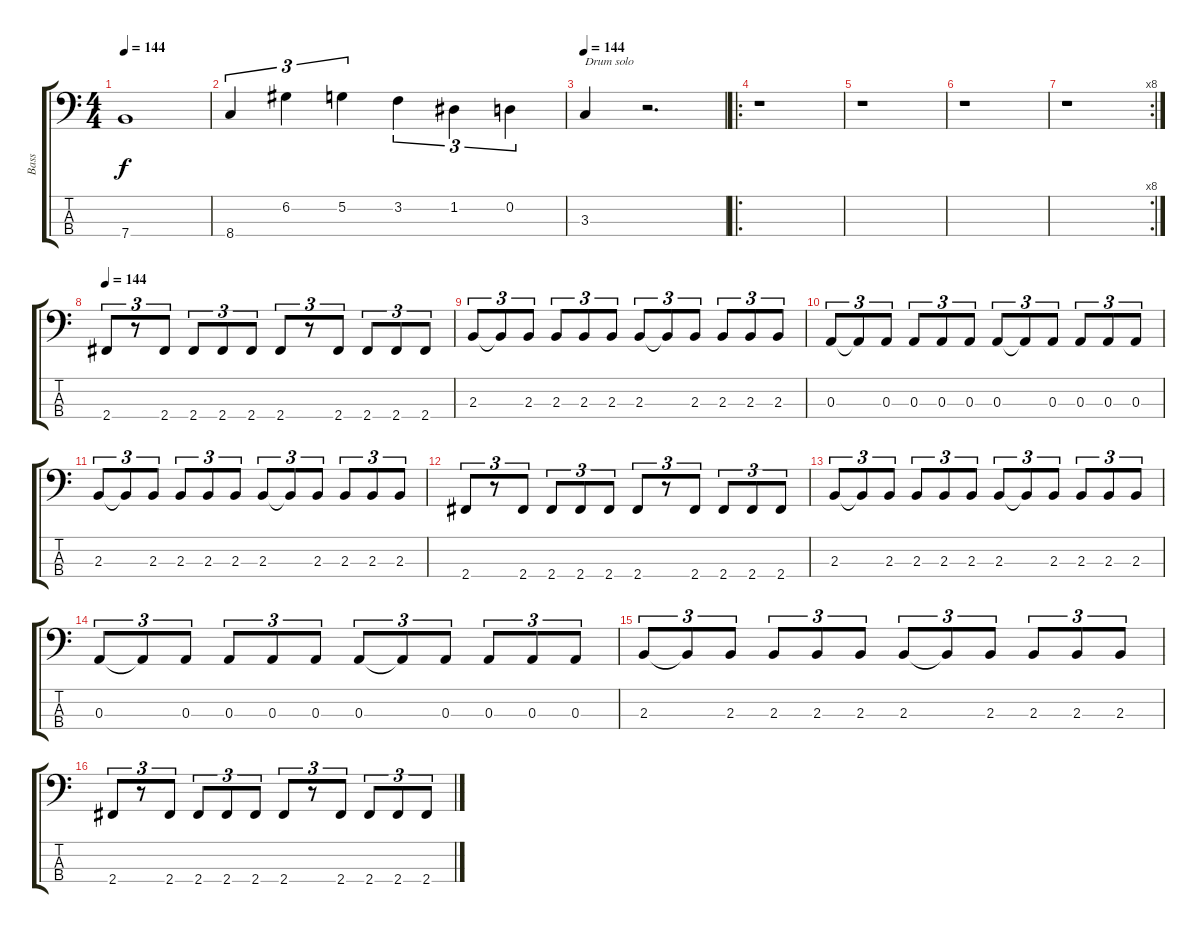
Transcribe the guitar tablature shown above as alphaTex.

\track ("Bass" "Bass") {instrument electricbassfinger}
\staff {score tabs}
\tuning (G2 D2 A1 E1) {hide}
\ts (4 4)
\tempo 144
\clef f4
\ks c
7.4.1{dy f} |
8.4.4{tu (3 2)} 6.2.4{tu (3 2)} 5.2.4{tu (3 2)} 3.2.4{tu (3 2)} 1.2.4{tu (3 2)} 0.2.4{tu (3 2)} |
\tempo 144
3.3.4{txt "Drum solo"} r.2{d} |
\ro
r.1 |
r.1 |
r.1 |
\rc 8
r.1 |
\tempo 144
2.4.8{tu (3 2)} r.8{tu (3 2)} 2.4.8{tu (3 2)} 2.4.8{tu (3 2)} 2.4.8{tu (3 2)} 2.4.8{tu (3 2)} 2.4.8{tu (3 2)} r.8{tu (3 2)} 2.4.8{tu (3 2)} 2.4.8{tu (3 2)} 2.4.8{tu (3 2)} 2.4.8{tu (3 2)} |
2.3.8{tu (3 2)} 2.3{t}.8{tu (3 2)} 2.3.8{tu (3 2)} 2.3.8{tu (3 2)} 2.3.8{tu (3 2)} 2.3.8{tu (3 2)} 2.3.8{tu (3 2)} 2.3{t}.8{tu (3 2)} 2.3.8{tu (3 2)} 2.3.8{tu (3 2)} 2.3.8{tu (3 2)} 2.3.8{tu (3 2)} |
0.3.8{tu (3 2)} 0.3{t}.8{tu (3 2)} 0.3.8{tu (3 2)} 0.3.8{tu (3 2)} 0.3.8{tu (3 2)} 0.3.8{tu (3 2)} 0.3.8{tu (3 2)} 0.3{t}.8{tu (3 2)} 0.3.8{tu (3 2)} 0.3.8{tu (3 2)} 0.3.8{tu (3 2)} 0.3.8{tu (3 2)} |
2.3.8{tu (3 2)} 2.3{t}.8{tu (3 2)} 2.3.8{tu (3 2)} 2.3.8{tu (3 2)} 2.3.8{tu (3 2)} 2.3.8{tu (3 2)} 2.3.8{tu (3 2)} 2.3{t}.8{tu (3 2)} 2.3.8{tu (3 2)} 2.3.8{tu (3 2)} 2.3.8{tu (3 2)} 2.3.8{tu (3 2)} |
2.4.8{tu (3 2)} r.8{tu (3 2)} 2.4.8{tu (3 2)} 2.4.8{tu (3 2)} 2.4.8{tu (3 2)} 2.4.8{tu (3 2)} 2.4.8{tu (3 2)} r.8{tu (3 2)} 2.4.8{tu (3 2)} 2.4.8{tu (3 2)} 2.4.8{tu (3 2)} 2.4.8{tu (3 2)} |
2.3.8{tu (3 2)} 2.3{t}.8{tu (3 2)} 2.3.8{tu (3 2)} 2.3.8{tu (3 2)} 2.3.8{tu (3 2)} 2.3.8{tu (3 2)} 2.3.8{tu (3 2)} 2.3{t}.8{tu (3 2)} 2.3.8{tu (3 2)} 2.3.8{tu (3 2)} 2.3.8{tu (3 2)} 2.3.8{tu (3 2)} |
0.3.8{tu (3 2)} 0.3{t}.8{tu (3 2)} 0.3.8{tu (3 2)} 0.3.8{tu (3 2)} 0.3.8{tu (3 2)} 0.3.8{tu (3 2)} 0.3.8{tu (3 2)} 0.3{t}.8{tu (3 2)} 0.3.8{tu (3 2)} 0.3.8{tu (3 2)} 0.3.8{tu (3 2)} 0.3.8{tu (3 2)} |
2.3.8{tu (3 2)} 2.3{t}.8{tu (3 2)} 2.3.8{tu (3 2)} 2.3.8{tu (3 2)} 2.3.8{tu (3 2)} 2.3.8{tu (3 2)} 2.3.8{tu (3 2)} 2.3{t}.8{tu (3 2)} 2.3.8{tu (3 2)} 2.3.8{tu (3 2)} 2.3.8{tu (3 2)} 2.3.8{tu (3 2)} |
2.4.8{tu (3 2)} r.8{tu (3 2)} 2.4.8{tu (3 2)} 2.4.8{tu (3 2)} 2.4.8{tu (3 2)} 2.4.8{tu (3 2)} 2.4.8{tu (3 2)} r.8{tu (3 2)} 2.4.8{tu (3 2)} 2.4.8{tu (3 2)} 2.4.8{tu (3 2)} 2.4.8{tu (3 2)}
